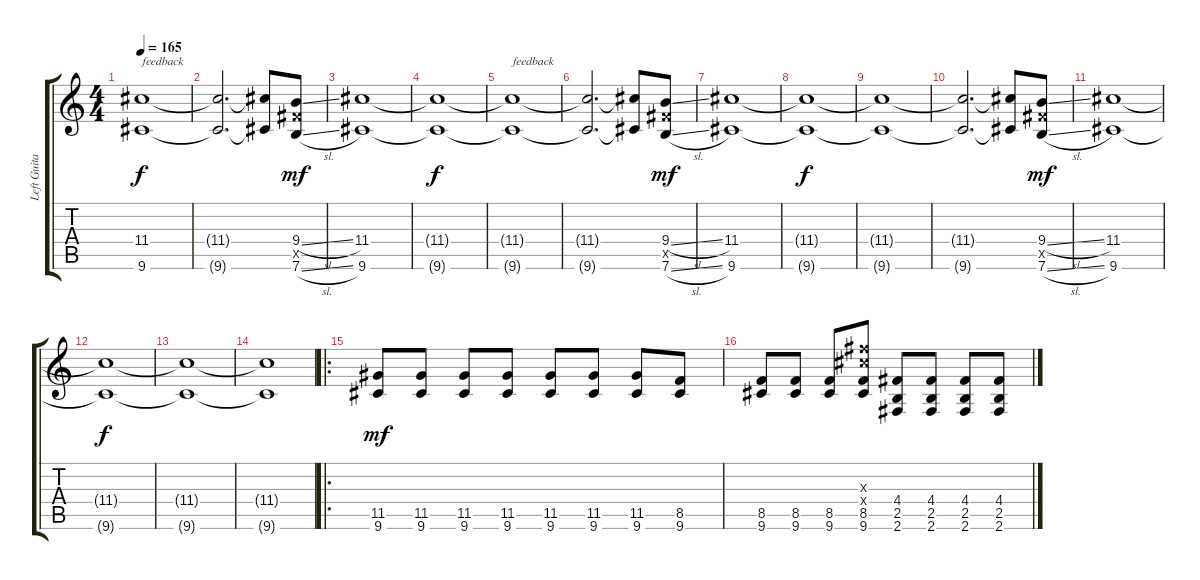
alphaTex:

\track ("Left Guitar" "Left Guita") {instrument distortionguitar}
\staff {score tabs}
\tuning (E4 B3 G3 D3 A2 E2) {hide}
\ts (4 4)
\tempo 165
\clef g2
\ks c
(11.4{t} 9.6{t}).1{txt "feedback" dy f} |
(11.4{t} 9.6{t}).2{d} (11.4{t} 9.6{t}).8 (9.4{sl} 9.5{x} 7.6{sl}).8{dy mf} |
(11.4 9.6).1 |
(11.4{t} 9.6{t}).1{dy f} |
(11.4{t} 9.6{t}).1{txt "feedback"} |
(11.4{t} 9.6{t}).2{d} (11.4{t} 9.6{t}).8 (9.4{sl} 9.5{x} 7.6{sl}).8{dy mf} |
(11.4 9.6).1 |
(11.4{t} 9.6{t}).1{dy f} |
(11.4{t} 9.6{t}).1 |
(11.4{t} 9.6{t}).2{d} (11.4{t} 9.6{t}).8 (9.4{sl} 9.5{x} 7.6{sl}).8{dy mf} |
(11.4 9.6).1 |
(11.4{t} 9.6{t}).1{dy f} |
(11.4{t} 9.6{t}).1 |
(11.4{t} 9.6{t}).1 |
\ro
(11.5 9.6).8{dy mf} (11.5 9.6).8 (11.5 9.6).8 (11.5 9.6).8 (11.5 9.6).8 (11.5 9.6).8 (11.5 9.6).8 (8.5 9.6).8 |
(8.5 9.6).8 (8.5 9.6).8 (8.5 9.6).8 (11.3{x} 11.4{x} 8.5 9.6).8 (4.4 2.5 2.6).8 (4.4 2.5 2.6).8 (4.4 2.5 2.6).8 (4.4 2.5 2.6).8
